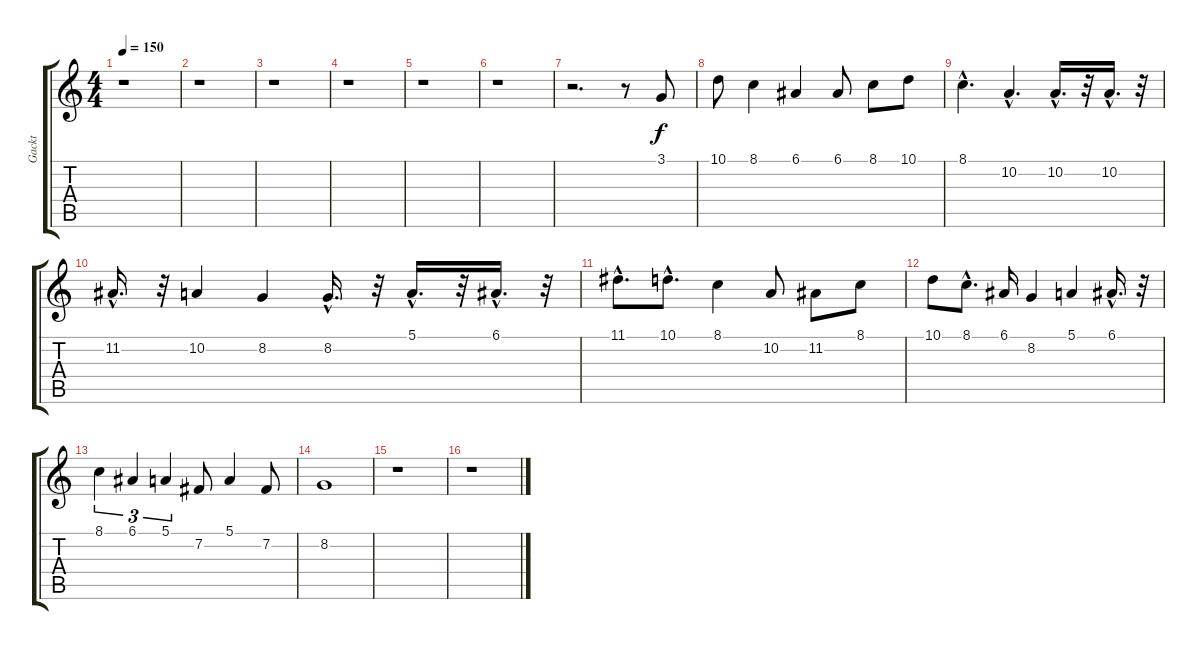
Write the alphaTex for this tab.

\track ("Gackt" "Gackt") {instrument drawbarorgan}
\staff {score tabs}
\tuning (E4 B3 G3 D3 A2 E2) {hide}
\ts (4 4)
\tempo 150
\clef g2
\ks c
r.1{dy f} |
r.1 |
r.1 |
r.1 |
r.1 |
r.1 |
r.2{d} r.8 3.1.8 |
10.1.8 8.1.4 6.1.4 6.1.8 8.1.8 10.1.8 |
8.1{hac}.4{d} 10.2{hac}.4{d} 10.2{hac}.16{d} r.32 10.2{hac}.16{d} r.32 |
11.2{hac}.16{d} r.32 10.2.4 8.2.4 8.2{hac}.16{d} r.32 5.1{hac}.16{d} r.32 6.1{hac}.16{d} r.32 |
11.1{hac}.8{d} 10.1{hac}.8{d} 8.1.4 10.2.8 11.2.8 8.1.8 |
10.1.8 8.1{hac}.8{d} 6.1.16 8.2.4 5.1.4 6.1{hac}.16{d} r.32 |
8.1.4{tu (3 2)} 6.1.4{tu (3 2)} 5.1.4{tu (3 2)} 7.2.8 5.1.4 7.2.8 |
8.2.1 |
r.1 |
r.1
